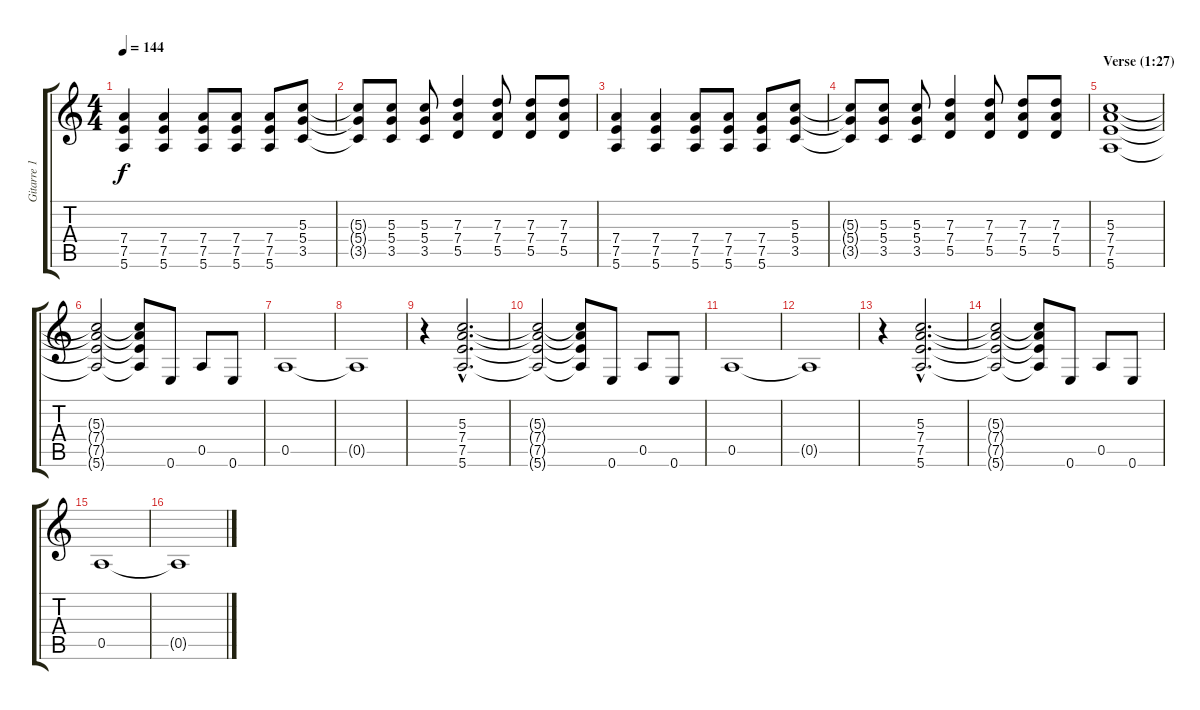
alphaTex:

\track ("Gitarre 1" "Gitarre 1") {instrument distortionguitar}
\staff {score tabs}
\tuning (E4 B3 G3 D3 A2 E2) {hide}
\ts (4 4)
\tempo 144
\clef g2
\ks c
(7.4 7.5 5.6).4{dy f} (7.4 7.5 5.6).4 (7.4 7.5 5.6).8 (7.4 7.5 5.6).8 (7.4 7.5 5.6).8 (5.3 5.4 3.5).8 |
(5.3{t} 5.4{t} 3.5{t}).8 (5.3 5.4 3.5).8 (5.3 5.4 3.5).8 (7.3 7.4 5.5).4 (7.3 7.4 5.5).8 (7.3 7.4 5.5).8 (7.3 7.4 5.5).8 |
(7.4 7.5 5.6).4 (7.4 7.5 5.6).4 (7.4 7.5 5.6).8 (7.4 7.5 5.6).8 (7.4 7.5 5.6).8 (5.3 5.4 3.5).8 |
(5.3{t} 5.4{t} 3.5{t}).8 (5.3 5.4 3.5).8 (5.3 5.4 3.5).8 (7.3 7.4 5.5).4 (7.3 7.4 5.5).8 (7.3 7.4 5.5).8 (7.3 7.4 5.5).8 |
\section ("" "Verse (1:27)")
(5.3 7.4 7.5 5.6).1 |
(5.3{t} 7.4{t} 7.5{t} 5.6{t}).2 (5.3{t} 7.4{t} 7.5{t} 5.6{t}).8 0.6.8 0.5.8 0.6.8 |
0.5.1 |
0.5{t}.1 |
r.4 (5.3{hac} 7.4{hac} 7.5{hac} 5.6{hac}).2{d} |
(5.3{t} 7.4{t} 7.5{t} 5.6{t}).2 (5.3{t} 7.4{t} 7.5{t} 5.6{t}).8 0.6.8 0.5.8 0.6.8 |
0.5.1 |
0.5{t}.1 |
r.4 (5.3{hac} 7.4{hac} 7.5{hac} 5.6{hac}).2{d} |
(5.3{t} 7.4{t} 7.5{t} 5.6{t}).2 (5.3{t} 7.4{t} 7.5{t} 5.6{t}).8 0.6.8 0.5.8 0.6.8 |
0.5.1 |
0.5{t}.1
